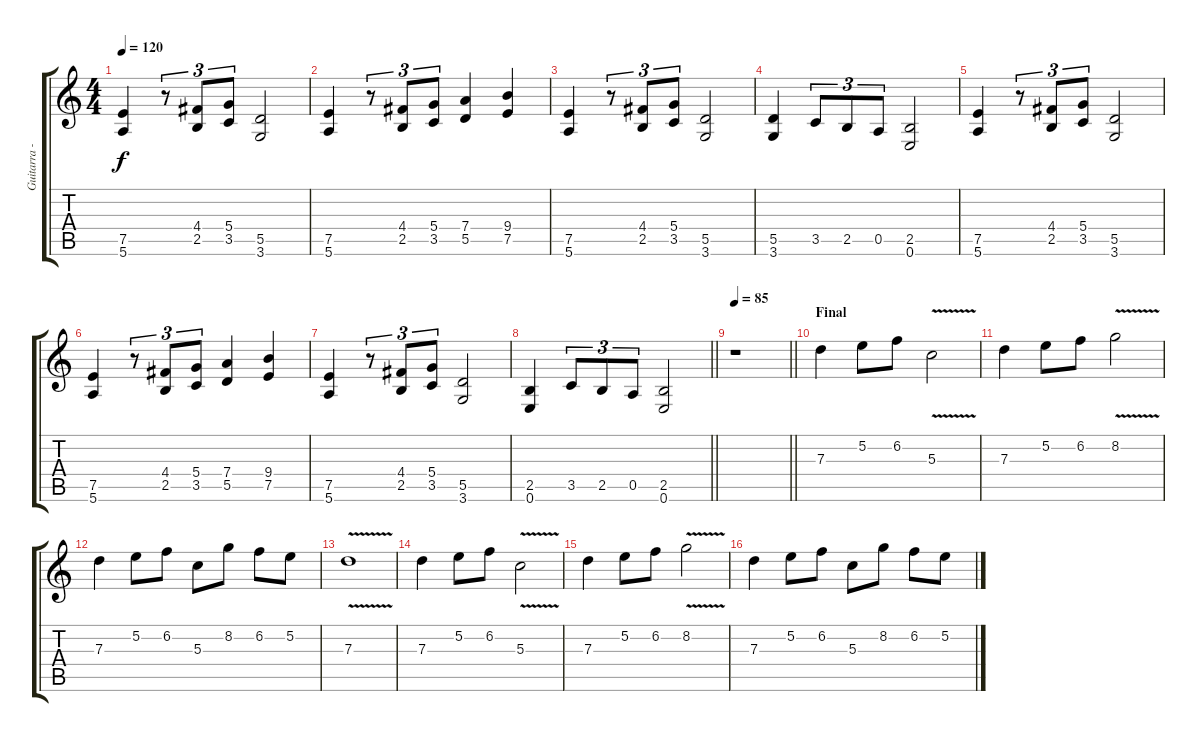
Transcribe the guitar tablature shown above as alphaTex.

\track ("Guitarra - Alberto" "Guitarra -") {mute instrument distortionguitar}
\staff {score tabs}
\tuning (E4 B3 G3 D3 A2 E2) {hide}
\ts (4 4)
\tempo 120
\clef g2
\ks c
(7.5 5.6).4{dy f} r.8{tu (3 2)} (4.4 2.5).8{tu (3 2)} (5.4 3.5).8{tu (3 2)} (5.5 3.6).2 |
(7.5 5.6).4 r.8{tu (3 2)} (4.4 2.5).8{tu (3 2)} (5.4 3.5).8{tu (3 2)} (7.4 5.5).4 (9.4 7.5).4 |
(7.5 5.6).4 r.8{tu (3 2)} (4.4 2.5).8{tu (3 2)} (5.4 3.5).8{tu (3 2)} (5.5 3.6).2 |
(5.5 3.6).4 3.5.8{tu (3 2)} 2.5.8{tu (3 2)} 0.5.8{tu (3 2)} (2.5 0.6).2 |
(7.5 5.6).4 r.8{tu (3 2)} (4.4 2.5).8{tu (3 2)} (5.4 3.5).8{tu (3 2)} (5.5 3.6).2 |
(7.5 5.6).4 r.8{tu (3 2)} (4.4 2.5).8{tu (3 2)} (5.4 3.5).8{tu (3 2)} (7.4 5.5).4 (9.4 7.5).4 |
(7.5 5.6).4 r.8{tu (3 2)} (4.4 2.5).8{tu (3 2)} (5.4 3.5).8{tu (3 2)} (5.5 3.6).2 |
\barLineRight lightlight
(2.5 0.6).4 3.5.8{tu (3 2)} 2.5.8{tu (3 2)} 0.5.8{tu (3 2)} (2.5 0.6).2 |
\tempo 85
\barLineRight lightlight
r.1 |
\section ("" "Final")
7.3.4 5.2.8 6.2.8 5.3{v}.2 |
7.3.4 5.2.8 6.2.8 8.2{v}.2 |
7.3.4 5.2.8 6.2.8 5.3.8 8.2.8 6.2.8 5.2.8 |
7.3{v}.1 |
7.3.4 5.2.8 6.2.8 5.3{v}.2 |
7.3.4 5.2.8 6.2.8 8.2{v}.2 |
7.3.4 5.2.8 6.2.8 5.3.8 8.2.8 6.2.8 5.2.8
